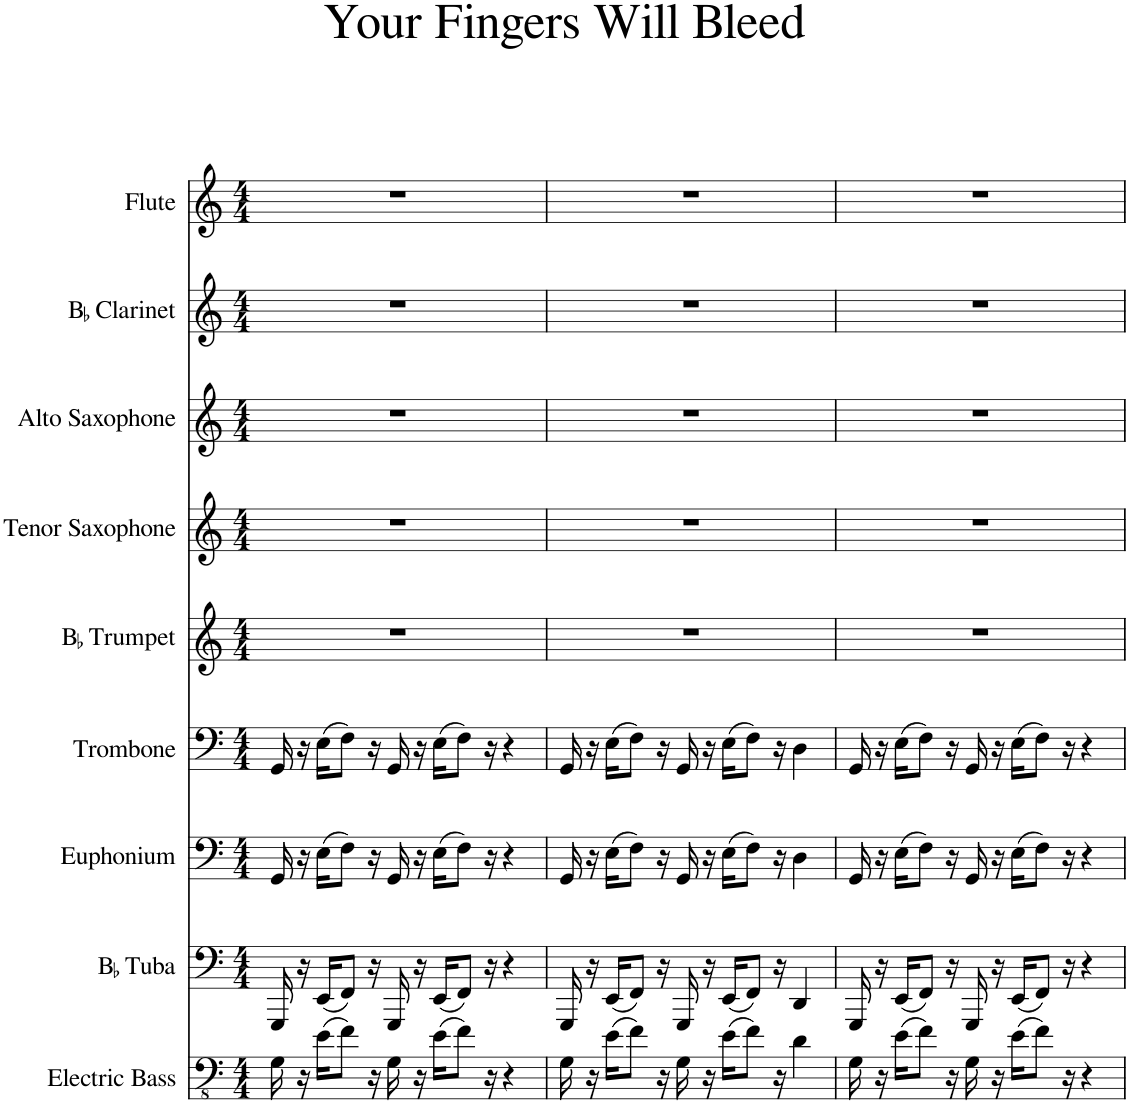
**kern	**kern	**kern	**kern	**kern	**kern	**kern	**kern	**kern
*part9	*part8	*part7	*part6	*part5	*part4	*part3	*part2	*part1
*staff9	*staff8	*staff7	*staff6	*staff5	*staff4	*staff3	*staff2	*staff1
*I"Electric Bass	*I"BaccidentalFlat Tuba	*I"Euphonium	*I"Trombone	*I"BaccidentalFlat Trumpet	*I"Tenor Saxophone	*I"Alto Saxophone	*I"BaccidentalFlat Clarinet	*I"Flute
*I'El. B.	*I'BaccidentalFlat Tu.	*I'Eu.	*I'Trb.	*I'BaccidentalFlat Tpt.	*I'T. Sax.	*I'A. Sax.	*I'BaccidentalFlat Cl.	*I'Fl.
*clefFv4	*clefF4	*clefF4	*clefF4	*clefG2	*clefG2	*clefG2	*clefG2	*clefG2
*	*	*	*	*ITrd1c2	*ITrd8c14	*ITrd5c9	*ITrd1c2	*
*k[]	*k[]	*k[]	*k[]	*k[]	*k[]	*k[]	*k[]	*k[]
*M4/4	*M4/4	*M4/4	*M4/4	*M4/4	*M4/4	*M4/4	*M4/4	*M4/4
=1	=1	=1	=1	=1	=1	=1	=1	=1
16GG\	16GGG/	16GG/	16GG/	1r	1r	1r	1r	1r
16r	16r	16r	16r	.	.	.	.	.
(16E\KL	(16EE/KL	(16E\KL	(16E\KL	.	.	.	.	.
8F\J)	8FF/J)	8F\J)	8F\J)	.	.	.	.	.
16r	16r	16r	16r	.	.	.	.	.
16GG\	16GGG/	16GG/	16GG/	.	.	.	.	.
16r	16r	16r	16r	.	.	.	.	.
(16E\KL	(16EE/KL	(16E\KL	(16E\KL	.	.	.	.	.
8F\J)	8FF/J)	8F\J)	8F\J)	.	.	.	.	.
16r	16r	16r	16r	.	.	.	.	.
4r	4r	4r	4r	.	.	.	.	.
=2	=2	=2	=2	=2	=2	=2	=2	=2
16GG\	16GGG/	16GG/	16GG/	1r	1r	1r	1r	1r
16r	16r	16r	16r	.	.	.	.	.
(16E\KL	(16EE/KL	(16E\KL	(16E\KL	.	.	.	.	.
8F\J)	8FF/J)	8F\J)	8F\J)	.	.	.	.	.
16r	16r	16r	16r	.	.	.	.	.
16GG\	16GGG/	16GG/	16GG/	.	.	.	.	.
16r	16r	16r	16r	.	.	.	.	.
(16E\KL	(16EE/KL	(16E\KL	(16E\KL	.	.	.	.	.
8F\J)	8FF/J)	8F\J)	8F\J)	.	.	.	.	.
16r	16r	16r	16r	.	.	.	.	.
4D\	4DD/	4D\	4D\	.	.	.	.	.
=3	=3	=3	=3	=3	=3	=3	=3	=3
16GG\	16GGG/	16GG/	16GG/	1r	1r	1r	1r	1r
16r	16r	16r	16r	.	.	.	.	.
(16E\KL	(16EE/KL	(16E\KL	(16E\KL	.	.	.	.	.
8F\J)	8FF/J)	8F\J)	8F\J)	.	.	.	.	.
16r	16r	16r	16r	.	.	.	.	.
16GG\	16GGG/	16GG/	16GG/	.	.	.	.	.
16r	16r	16r	16r	.	.	.	.	.
(16E\KL	(16EE/KL	(16E\KL	(16E\KL	.	.	.	.	.
8F\J)	8FF/J)	8F\J)	8F\J)	.	.	.	.	.
16r	16r	16r	16r	.	.	.	.	.
4r	4r	4r	4r	.	.	.	.	.
=	=	=	=	=	=	=	=	=
*-	*-	*-	*-	*-	*-	*-	*-	*-
